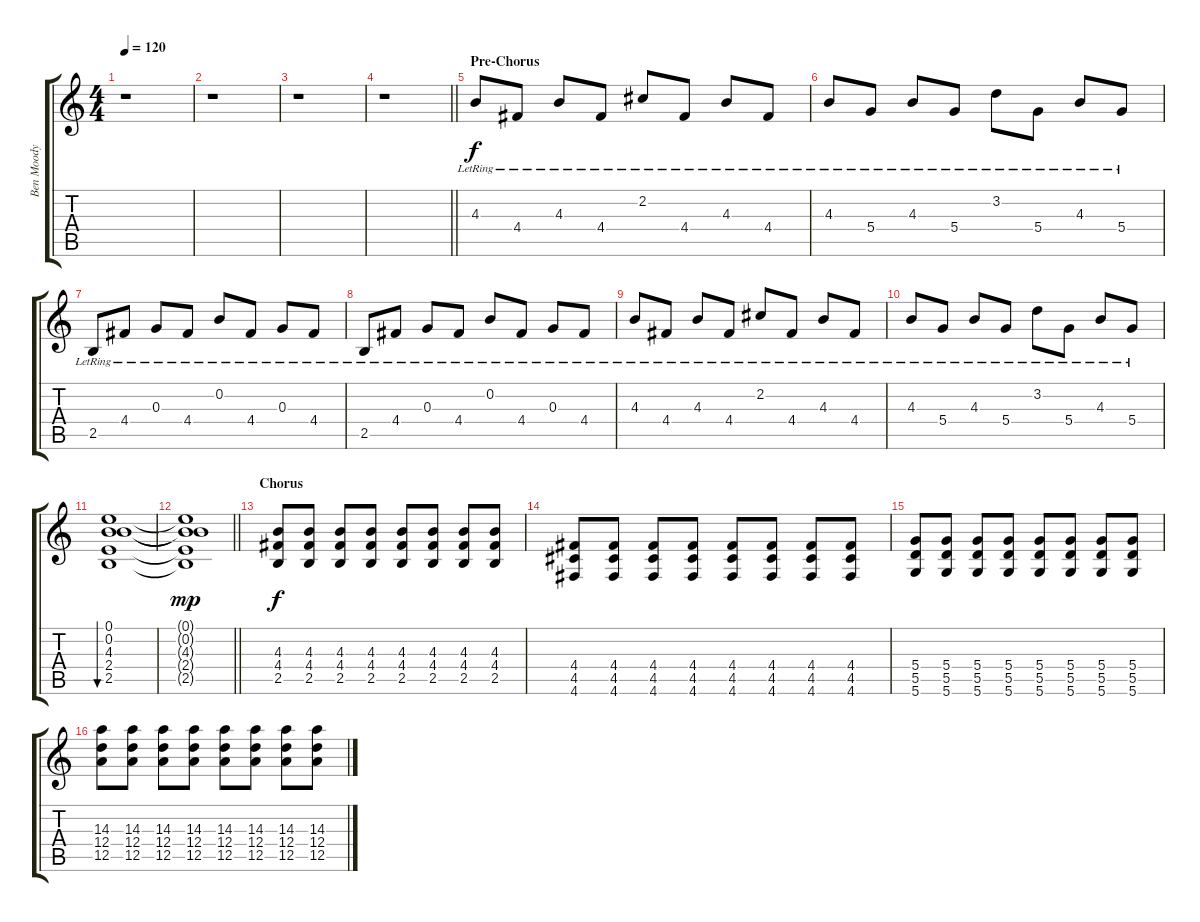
\track ("Ben Moody" "Ben Moody") {instrument distortionguitar}
\staff {score tabs}
\tuning (E4 B3 G3 D3 A2 D2) {hide}
\ts (4 4)
\tempo 120
\clef g2
\ks c
r.1{dy f} |
r.1 |
r.1 |
\barLineRight lightlight
r.1 |
\section ("" "Pre-Chorus")
4.3{lr}.8{instrument electricguitarclean} 4.4{lr}.8 4.3{lr}.8 4.4{lr}.8 2.2{lr}.8 4.4{lr}.8 4.3{lr}.8 4.4{lr}.8 |
4.3{lr}.8 5.4{lr}.8 4.3{lr}.8 5.4{lr}.8 3.2{lr}.8 5.4{lr}.8 4.3{lr}.8 5.4{lr}.8 |
2.5{lr}.8 4.4{lr}.8 0.3{lr}.8 4.4{lr}.8 0.2{lr}.8 4.4{lr}.8 0.3{lr}.8 4.4{lr}.8 |
2.5{lr}.8 4.4{lr}.8 0.3{lr}.8 4.4{lr}.8 0.2{lr}.8 4.4{lr}.8 0.3{lr}.8 4.4{lr}.8 |
4.3{lr}.8 4.4{lr}.8 4.3{lr}.8 4.4{lr}.8 2.2{lr}.8 4.4{lr}.8 4.3{lr}.8 4.4{lr}.8 |
4.3{lr}.8 5.4{lr}.8 4.3{lr}.8 5.4{lr}.8 3.2{lr}.8 5.4{lr}.8 4.3{lr}.8 5.4{lr}.8 |
(0.1 0.2 4.3 2.4 2.5).1{bu 240} |
\barLineRight lightlight
(0.1{t} 0.2{t} 4.3{t} 2.4{t} 2.5{t}).1{dy mp} |
\section ("" "Chorus")
(4.3 4.4 2.5).8{dy f instrument distortionguitar} (4.3 4.4 2.5).8 (4.3 4.4 2.5).8 (4.3 4.4 2.5).8 (4.3 4.4 2.5).8 (4.3 4.4 2.5).8 (4.3 4.4 2.5).8 (4.3 4.4 2.5).8 |
(4.4 4.5 4.6).8 (4.4 4.5 4.6).8 (4.4 4.5 4.6).8 (4.4 4.5 4.6).8 (4.4 4.5 4.6).8 (4.4 4.5 4.6).8 (4.4 4.5 4.6).8 (4.4 4.5 4.6).8 |
(5.4 5.5 5.6).8 (5.4 5.5 5.6).8 (5.4 5.5 5.6).8 (5.4 5.5 5.6).8 (5.4 5.5 5.6).8 (5.4 5.5 5.6).8 (5.4 5.5 5.6).8 (5.4 5.5 5.6).8 |
(14.3 12.4 12.5).8 (14.3 12.4 12.5).8 (14.3 12.4 12.5).8 (14.3 12.4 12.5).8 (14.3 12.4 12.5).8 (14.3 12.4 12.5).8 (14.3 12.4 12.5).8 (14.3 12.4 12.5).8
